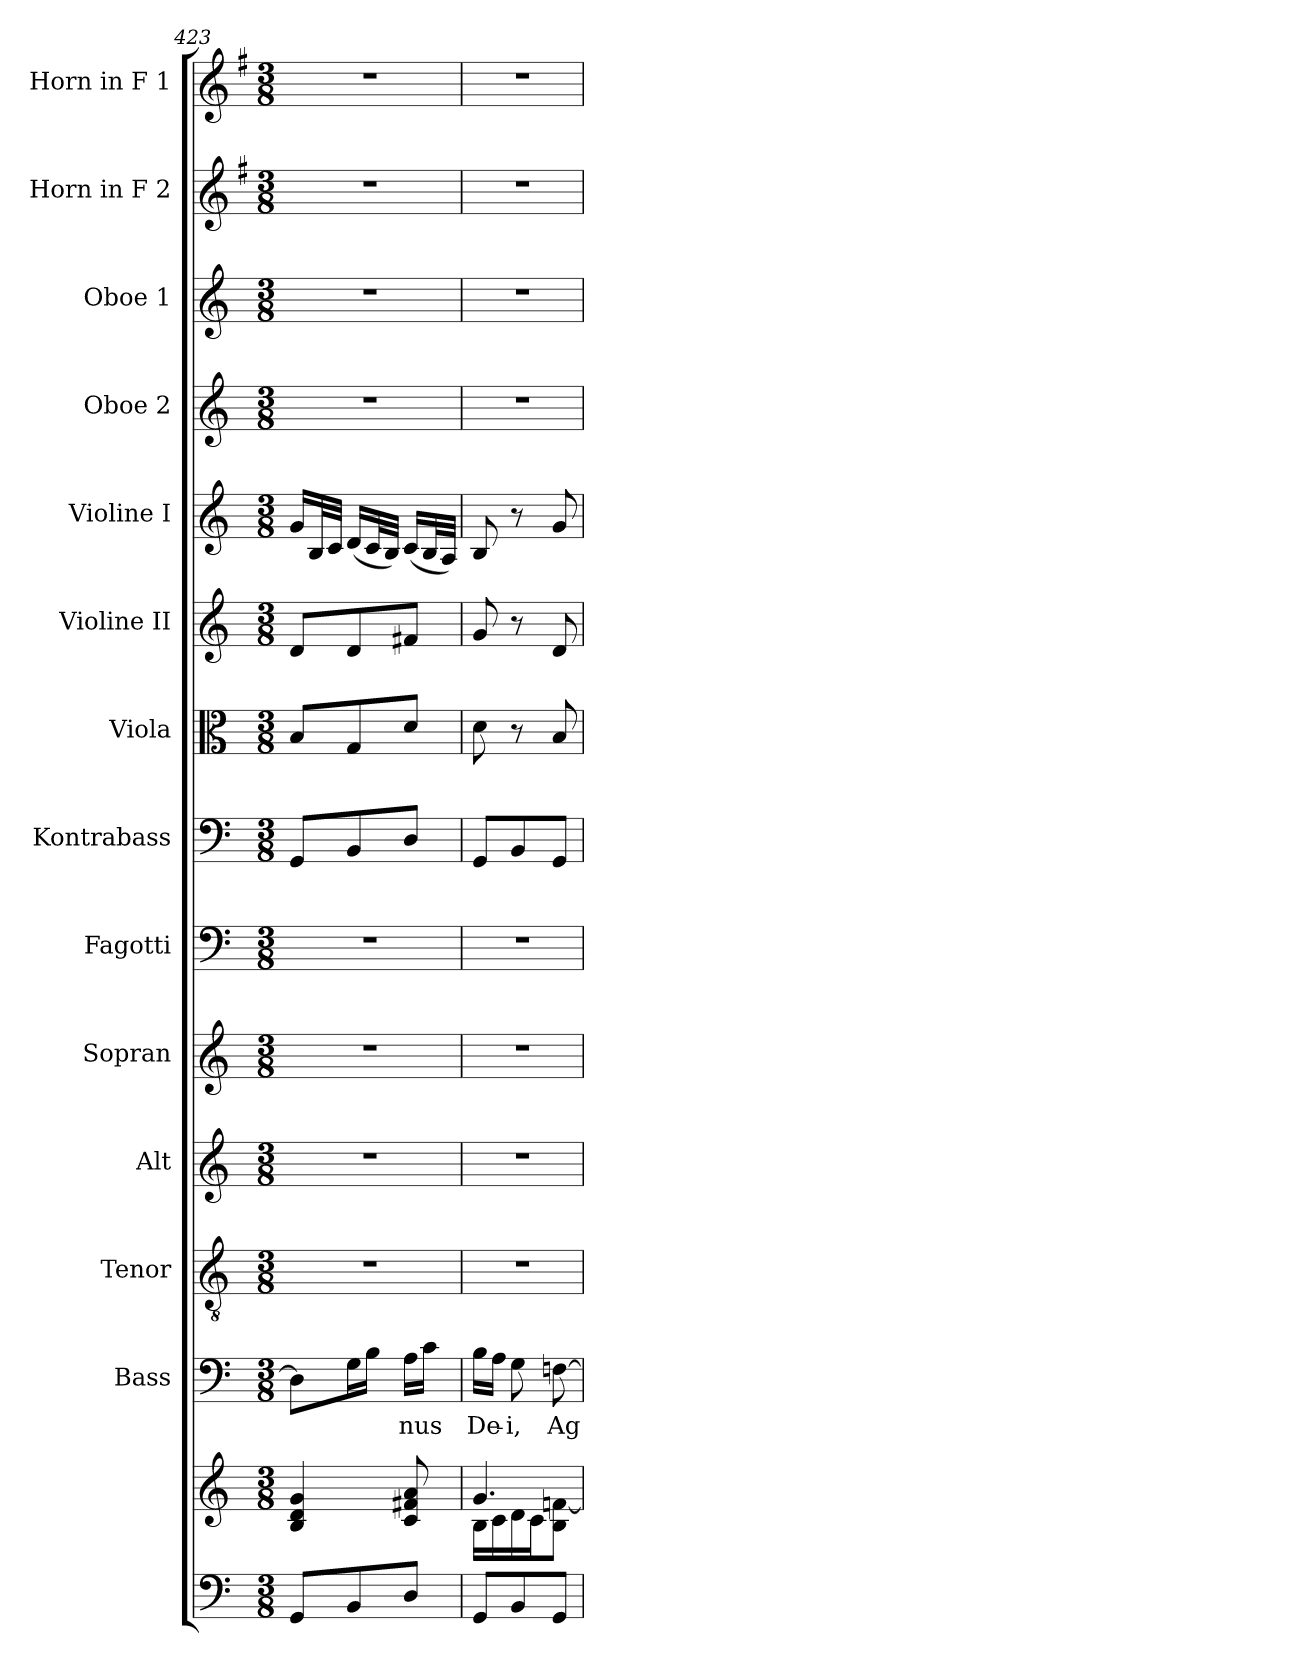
**kern	**kern	**kern	**text	**kern	**kern	**kern	**kern	**kern	**kern	**kern	**kern	**kern	**kern	**kern	**kern
*part14	*part14	*part13	*part13	*part12	*part11	*part10	*part9	*part8	*part7	*part6	*part5	*part4	*part3	*part2	*part1
*staff15	*staff14	*staff13	*staff13	*staff12	*staff11	*staff10	*staff9	*staff8	*staff7	*staff6	*staff5	*staff4	*staff3	*staff2	*staff1
*	*	*I"Bass	*	*I"Tenor	*I"Alt	*I"Sopran	*I"Fagotti	*I"Kontrabass	*I"Viola	*I"Violine II	*I"Violine I	*I"Oboe 2	*I"Oboe 1	*I"Horn in F 2	*I"Horn in F 1
*	*	*I'B.	*	*I'T.	*I'A.	*I'S.	*I'Fg.	*I'Kb.	*I'Vla.	*I'Vl. II	*I'Vl. I	*I'Ob. 2	*I'Ob. 1	*	*
*clefF4	*clefG2	*clefF4	*	*clefGv2	*clefG2	*clefG2	*clefF4	*clefF4	*clefC3	*clefG2	*clefG2	*clefG2	*clefG2	*clefG2	*clefG2
*	*	*	*	*	*	*	*	*ITrd7c12	*	*	*	*	*	*ITrd4c7	*ITrd4c7
*k[]	*k[]	*k[]	*	*k[]	*k[]	*k[]	*k[]	*k[]	*k[]	*k[]	*k[]	*k[]	*k[]	*k[]	*k[]
*C:	*C:	*C:	*	*C:	*C:	*C:	*C:	*C:	*C:	*C:	*C:	*C:	*C:	*C:	*C:
*M3/8	*M3/8	*M3/8	*	*M3/8	*M3/8	*M3/8	*M3/8	*M3/8	*M3/8	*M3/8	*M3/8	*M3/8	*M3/8	*M3/8	*M3/8
=423	=423	=423	=423	=423	=423	=423	=423	=423	=423	=423	=423	=423	=423	=423	=423
8GG/L	4B/ 4d/ 4g/	8D\L]	.	4.r	4.r	4.r	4.r	8GGG/L	8B/L	8d/L	16g/LL	4.r	4.r	4.r	4.r
.	.	.	.	.	.	.	.	.	.	.	32B/L	.	.	.	.
.	.	.	.	.	.	.	.	.	.	.	32c/JJJ	.	.	.	.
8BB/	.	16G\L	.	.	.	.	.	8BBB/	8G/	8d/	(<16d/LL	.	.	.	.
.	.	16B\JJ	.	.	.	.	.	.	.	.	32c/L	.	.	.	.
.	.	.	.	.	.	.	.	.	.	.	32B/JJJ)	.	.	.	.
!	!	!	!LO:LY:b	!	!	!	!	!	!	!	!	!	!	!	!
8D/J	8c/ 8f#X/ 8a/	16A\LL	-nus	.	.	.	.	8DD/J	8d/J	8f#X/J	(<16c/LL	.	.	.	.
.	.	16c\JJ	.	.	.	.	.	.	.	.	32B/L	.	.	.	.
.	.	.	.	.	.	.	.	.	.	.	32A/JJJ)	.	.	.	.
!!LO:PB:g=z
=424	=424	=424	=424	=424	=424	=424	=424	=424	=424	=424	=424	=424	=424	=424	=424
*	*^	*	*	*	*	*	*	*	*	*	*	*	*	*	*
!	!	!	!	!LO:LY:b	!	!	!	!	!	!	!	!	!	!	!	!
8GG/L	4.g/	16B\LL	16B\LL	De-	4.r	4.r	4.r	4.r	8GGG/L	8d\	8g/	8B/	4.r	4.r	4.r	4.r
.	.	16c\	16A\JJ	.	.	.	.	.	.	.	.	.	.	.	.	.
!	!	!	!	!LO:LY:b	!	!	!	!	!	!	!	!	!	!	!	!
8BB/	.	16d\	8G\	-i,	.	.	.	.	8BBB/	8r	8r	8r	.	.	.	.
.	.	16c\J	.	.	.	.	.	.	.	.	.	.	.	.	.	.
!	!	!	!	!LO:LY:b	!	!	!	!	!	!	!	!	!	!	!	!
8GG/J	.	8B\ [<8fn\J	[8Fn\	Ag-	.	.	.	.	8GGG/J	8B/	8d/	8g/	.	.	.	.
*	*v	*v	*	*	*	*	*	*	*	*	*	*	*	*	*	*
=	=	=	=	=	=	=	=	=	=	=	=	=	=	=	=
*-	*-	*-	*-	*-	*-	*-	*-	*-	*-	*-	*-	*-	*-	*-	*-
